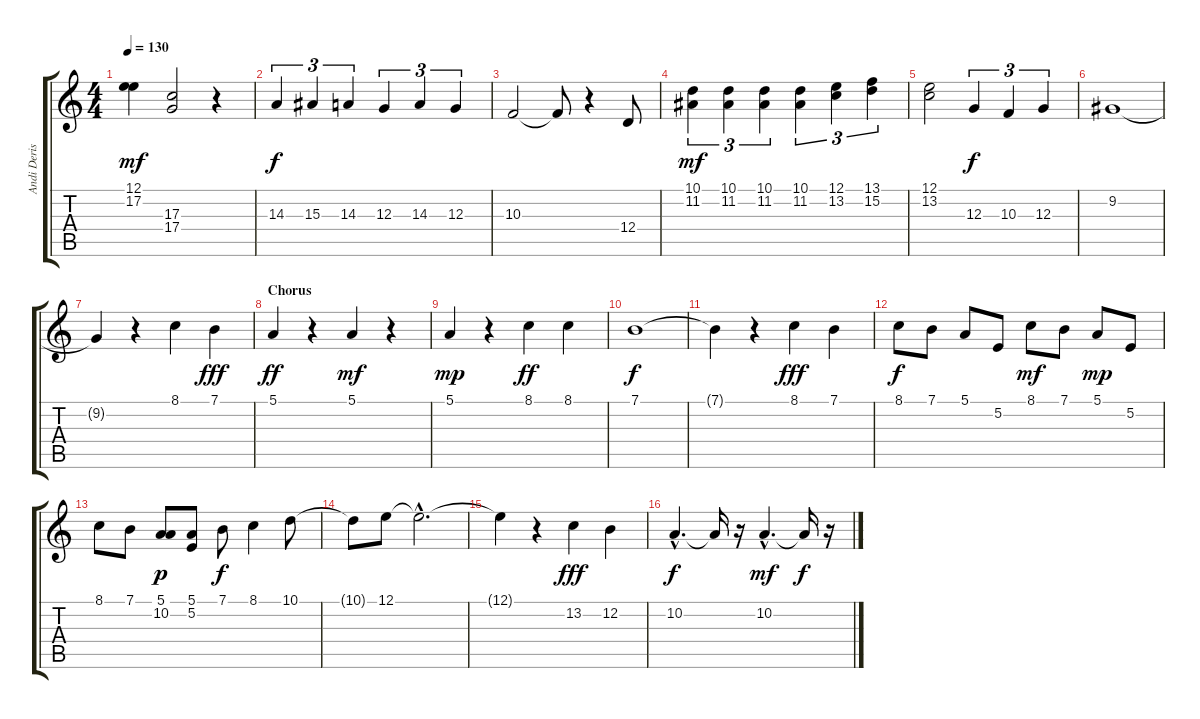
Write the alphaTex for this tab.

\track ("Andi Deris" "Andi Deris") {instrument choiraahs}
\staff {score tabs}
\tuning (E4 B3 G3 D3 A2 E2) {hide}
\ts (4 4)
\tempo 130
\clef g2
\ks c
(12.1 17.2).4{dy mf} (17.3 17.4).2 r.4 |
14.3.4{tu (3 2) dy f} 15.3.4{tu (3 2)} 14.3.4{tu (3 2)} 12.3.4{tu (3 2)} 14.3.4{tu (3 2)} 12.3.4{tu (3 2)} |
10.3.2 10.3{t}.8 r.4 12.4.8 |
(10.1 11.2).4{tu (3 2) dy mf} (10.1 11.2).4{tu (3 2)} (10.1 11.2).4{tu (3 2)} (10.1 11.2).4{tu (3 2)} (12.1 13.2).4{tu (3 2)} (13.1 15.2).4{tu (3 2)} |
(12.1 13.2).2 12.3.4{tu (3 2) dy f} 10.3.4{tu (3 2)} 12.3.4{tu (3 2)} |
9.2.1 |
9.2{t}.4 r.4 8.1.4 7.1.4{dy fff} |
\section ("" "Chorus")
5.1.4{dy ff} r.4 5.1.4{dy mf} r.4 |
5.1.4{dy mp} r.4 8.1.4{dy ff} 8.1.4 |
7.1.1{dy f} |
7.1{t}.4 r.4 8.1.4{dy fff} 7.1.4 |
8.1.8{dy f} 7.1.8 5.1.8 5.2.8 8.1.8{dy mf} 7.1.8 5.1.8{dy mp} 5.2.8 |
8.1.8 7.1.8 (5.1 10.2).8{dy p} (5.1 5.2).8 7.1.8{dy f} 8.1.4 10.1.8 |
10.1{t}.8 12.1.8 12.1{hac t}.2{d} |
12.1{t}.4 r.4 13.2.4{dy fff} 12.2.4 |
10.2{hac}.4{d dy f} 10.2{t}.16 r.16 10.2{hac}.4{d dy mf} 10.2{t}.16{dy f} r.16
